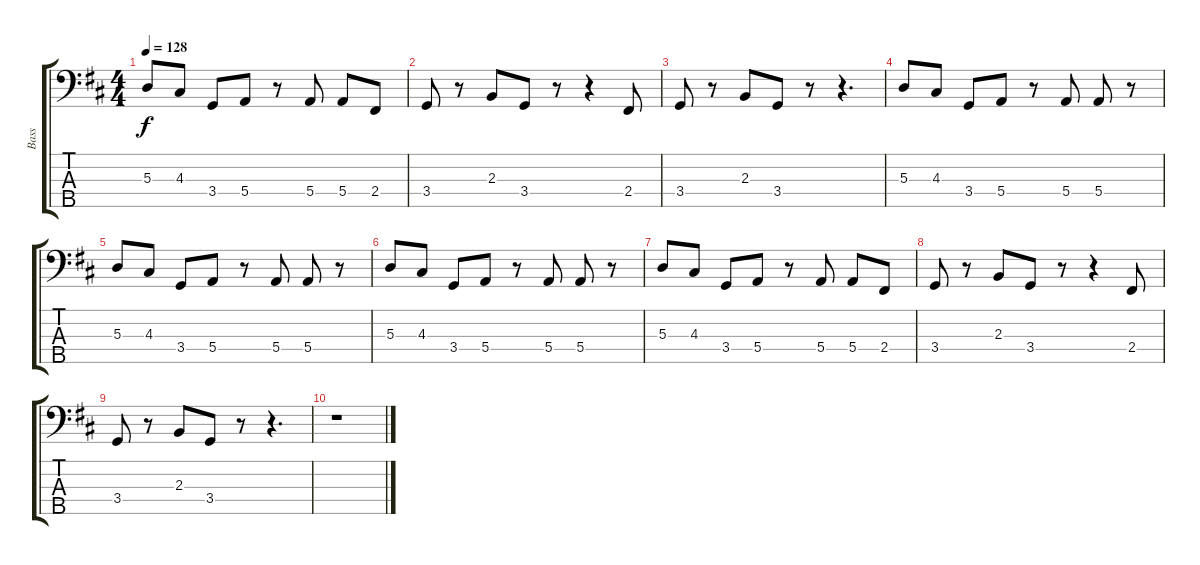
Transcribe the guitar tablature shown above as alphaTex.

\track ("Bass" "Bass") {instrument electricbasspick}
\staff {score tabs}
\tuning (G2 D2 A1 E1 B0) {hide}
\ts (4 4)
\tempo 128
\clef f4
\ks d
5.3.8{dy f} 4.3.8 3.4.8 5.4.8 r.8 5.4.8 5.4.8 2.4.8 |
3.4.8{volume 5} r.8 2.3.8 3.4.8 r.8 r.4 2.4.8 |
3.4.8 r.8 2.3.8 3.4.8 r.8 r.4{d} |
5.3.8 4.3.8 3.4.8 5.4.8 r.8 5.4.8 5.4.8 r.8 |
5.3.8 4.3.8 3.4.8 5.4.8 r.8 5.4.8 5.4.8 r.8 |
5.3.8 4.3.8 3.4.8 5.4.8 r.8 5.4.8 5.4.8 r.8 |
5.3.8 4.3.8 3.4.8 5.4.8 r.8 5.4.8 5.4.8 2.4.8 |
3.4.8 r.8 2.3.8 3.4.8 r.8 r.4 2.4.8 |
3.4.8 r.8 2.3.8 3.4.8 r.8 r.4{d} |
r.1
